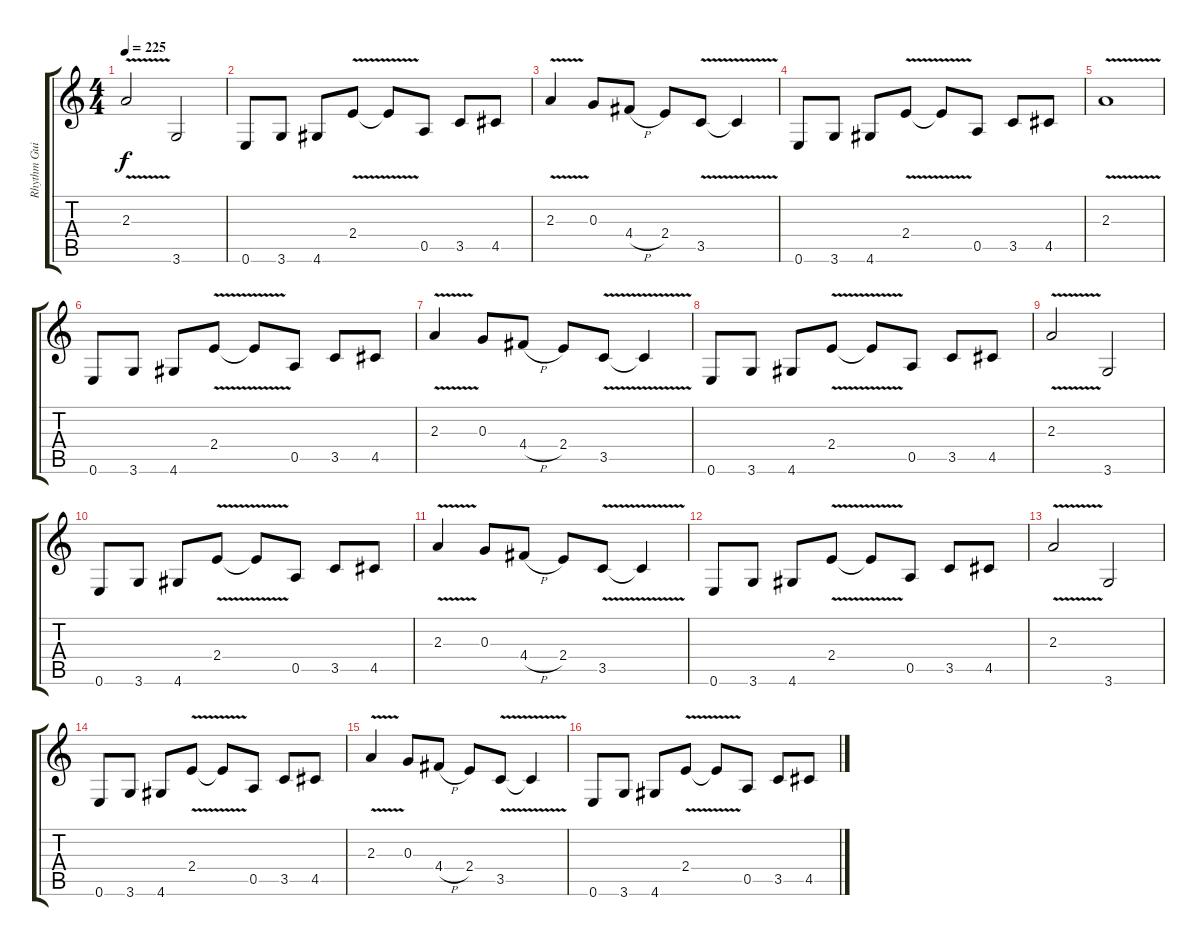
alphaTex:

\track ("Rhythm Guitar 2" "Rhythm Gui") {instrument distortionguitar}
\staff {score tabs}
\tuning (E4 B3 G3 D3 A2 E2) {hide}
\ts (4 4)
\tempo 225
\clef g2
\ks c
2.3{v}.2{dy f} 3.6.2 |
0.6.8 3.6.8 4.6.8 2.4{v}.8 2.4{t}.8 0.5.8 3.5.8 4.5.8 |
2.3{v}.4 0.3.8 4.4{h}.8 2.4.8 3.5{v}.8 3.5{t}.4 |
0.6.8 3.6.8 4.6.8 2.4{v}.8 2.4{t}.8 0.5.8 3.5.8 4.5.8 |
2.3{v}.1 |
0.6.8 3.6.8 4.6.8 2.4{v}.8 2.4{t}.8 0.5.8 3.5.8 4.5.8 |
2.3{v}.4 0.3.8 4.4{h}.8 2.4.8 3.5{v}.8 3.5{t}.4 |
0.6.8 3.6.8 4.6.8 2.4{v}.8 2.4{t}.8 0.5.8 3.5.8 4.5.8 |
2.3{v}.2 3.6.2 |
0.6.8 3.6.8 4.6.8 2.4{v}.8 2.4{t}.8 0.5.8 3.5.8 4.5.8 |
2.3{v}.4 0.3.8 4.4{h}.8 2.4.8 3.5{v}.8 3.5{t}.4 |
0.6.8 3.6.8 4.6.8 2.4{v}.8 2.4{t}.8 0.5.8 3.5.8 4.5.8 |
2.3{v}.2 3.6.2 |
0.6.8 3.6.8 4.6.8 2.4{v}.8 2.4{t}.8 0.5.8 3.5.8 4.5.8 |
2.3{v}.4 0.3.8 4.4{h}.8 2.4.8 3.5{v}.8 3.5{t}.4 |
0.6.8 3.6.8 4.6.8 2.4{v}.8 2.4{t}.8 0.5.8 3.5.8 4.5.8
